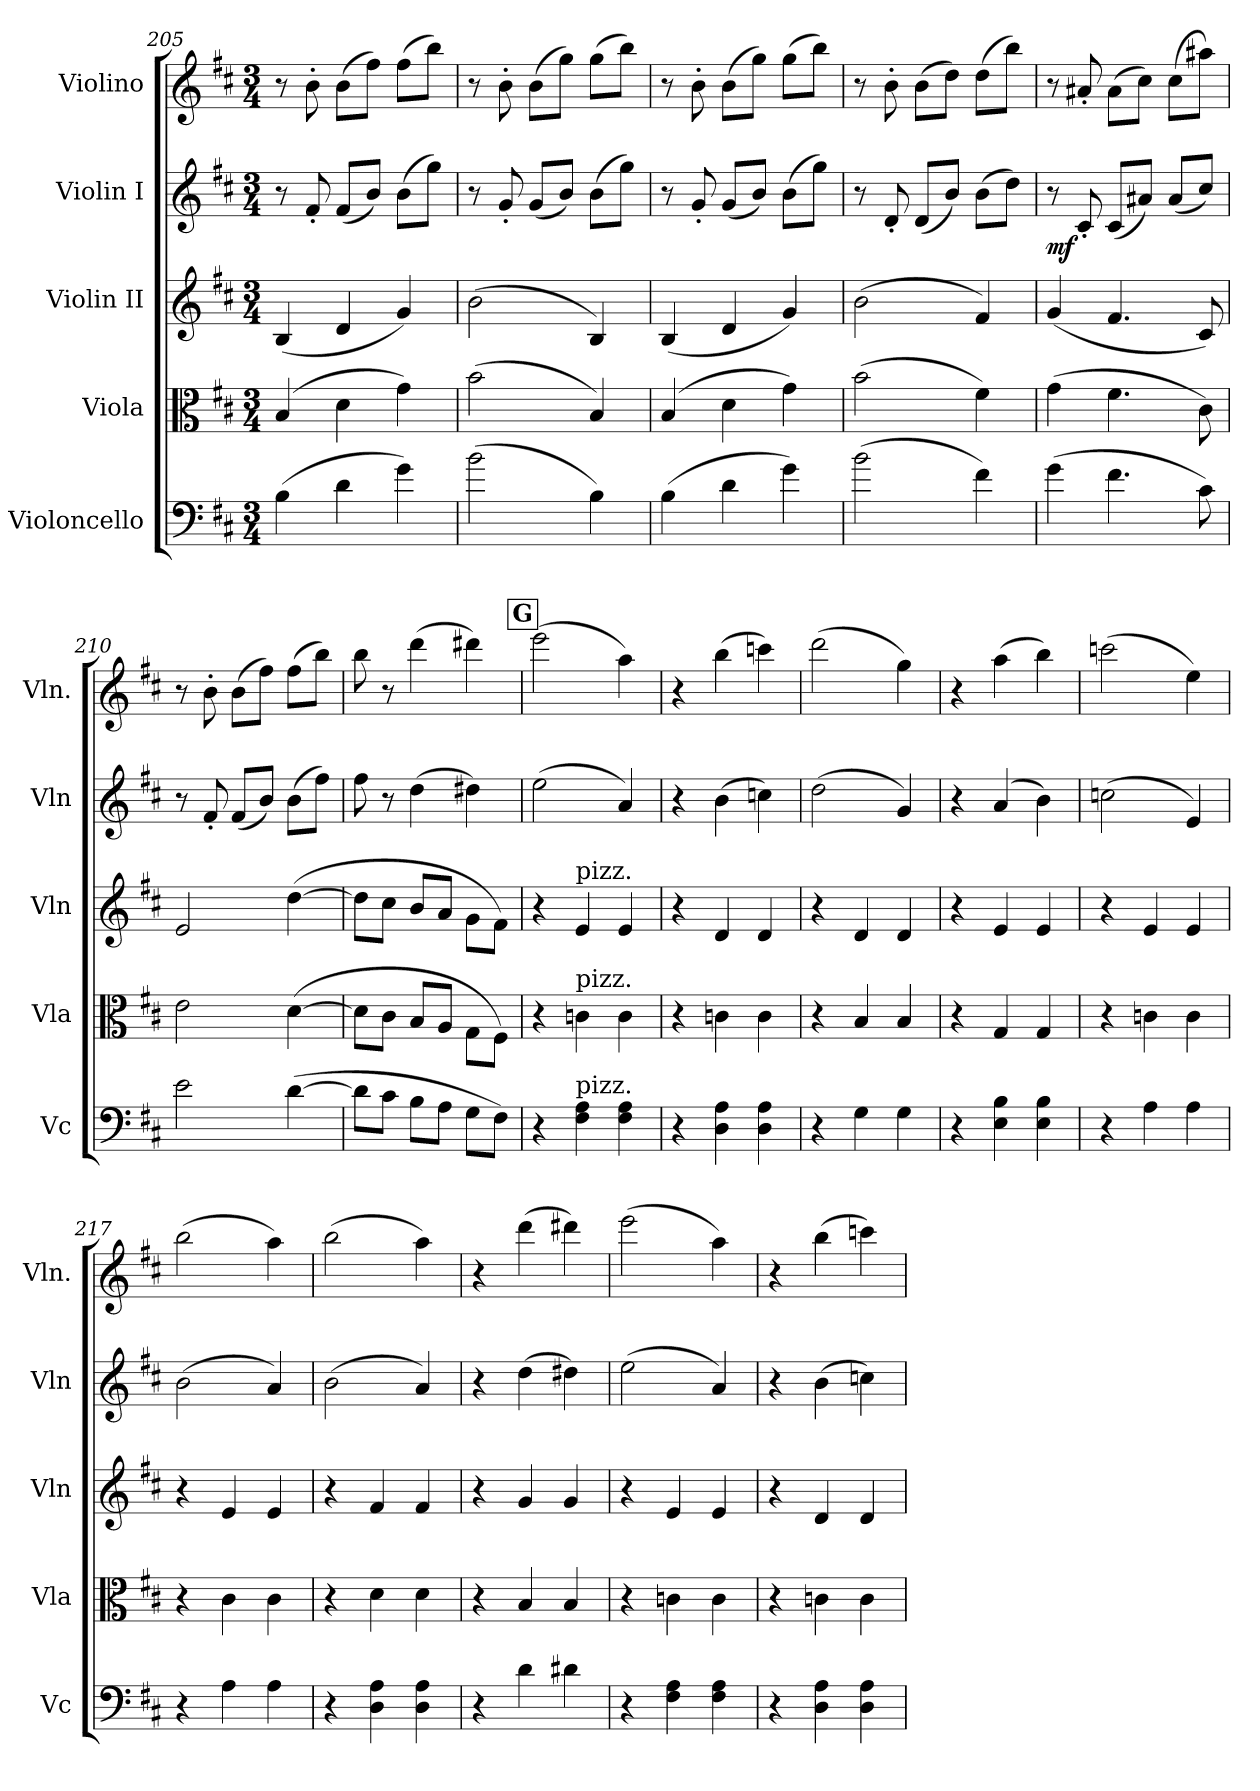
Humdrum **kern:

**kern	**kern	**kern	**kern	**dynam	**kern
*part5	*part4	*part3	*part2	*part2	*part1
*staff5	*staff4	*staff3	*staff2	*staff2	*staff1
*I"Violoncello	*I"Viola	*I"Violin II	*I"Violin I	*	*I"Violino
*I'Vc	*I'Vla	*I'Vln	*I'Vln	*	*I'Vln.
!!LO:LB:g=z
*clefF4	*clefC3	*clefG2	*clefG2	*	*clefG2
*k[f#c#]	*k[f#c#]	*k[f#c#]	*k[f#c#]	*	*k[f#c#]
*M3/4	*M3/4	*M3/4	*M3/4	*	*M3/4
=205	=205	=205	=205	=205	=205
(4B\	(4B/	(4B/	8r	.	8r
.	.	.	8f#'/	.	8b'\
4d\	4d\	4d/	(8f#/L	.	(8b\L
.	.	.	8b/J)	.	8ff#\J)
4g\)	4g\)	4g/)	(8b\L	.	(8ff#\L
.	.	.	8gg\J)	.	8bb\J)
=206	=206	=206	=206	=206	=206
(2b\	(2b\	(2b\	8r	.	8r
.	.	.	8g'/	.	8b'\
.	.	.	(8g/L	.	(8b\L
.	.	.	8b/J)	.	8gg\J)
4B\)	4B/)	4B/)	(8b\L	.	(8gg\L
.	.	.	8gg\J)	.	8bb\J)
=207	=207	=207	=207	=207	=207
(4B\	(4B/	(4B/	8r	.	8r
.	.	.	8g'/	.	8b'\
4d\	4d\	4d/	(8g/L	.	(8b\L
.	.	.	8b/J)	.	8gg\J)
4g\)	4g\)	4g/)	(8b\L	.	(8gg\L
.	.	.	8gg\J)	.	8bb\J)
=208	=208	=208	=208	=208	=208
(2b\	(2b\	(2b\	8r	.	8r
.	.	.	8d'/	.	8b'\
.	.	.	(8d/L	.	(8b\L
.	.	.	8b/J)	.	8dd\J)
4f#\)	4f#\)	4f#/)	(8b\L	.	(8dd\L
.	.	.	8dd\J)	.	8bb\J)
=209	=209	=209	=209	=209	=209
!	!	!	!	!LO:DY:b	!
(4g\	(4g\	(4g/	8r	mf	8r
.	.	.	8c#'/	.	8a#X'/
4.f#\	4.f#\	4.f#/	(8c#/L	.	(8a#\L
.	.	.	8a#X/J)	.	8cc#\J)
.	.	.	(8a#/L	.	(8cc#\L
8c#\)	8c#\)	8c#/)	8cc#/J)	.	8aa#X\J)
!!LO:PB:g=z
=210	=210	=210	=210	=210	=210
2e\	2e\	2e/	8r	.	8r
.	.	.	8f#'/	.	8b'\
.	.	.	(8f#/L	.	(8b\L
.	.	.	8b/J)	.	8ff#\J)
([4d\	([4d\	([4dd\	(8b\L	.	(8ff#\L
.	.	.	8ff#\J)	.	8bb\J)
=211	=211	=211	=211	=211	=211
8d\L]	8d\L]	8dd\L]	8ff#\	.	8bb\
8c#\J	8c#\J	8cc#\J	8r	.	8r
8B\L	8B/L	8b/L	(4dd\	.	(4ddd\
8A\J	8A/J	8a/J	.	.	.
8G\L	8G\L	8g\L	4dd#X\)	.	4ddd#X\)
8F#\J)	8F#\J)	8f#\J)	.	.	.
!!LO:REH:place=s1:a:B:fs=14:t=G
=212	=212	=212	=212	=212	=212
4r	4r	4r	(2ee\	.	(2eee\
!	!	!LO:TX:a:t=pizz.	!	!	!
!	!LO:TX:a:t=pizz.	!	!	!	!
!LO:TX:a:t=pizz.	!	!	!	!	!
4F#\ 4A\	4cn\	4e/	.	.	.
4F#\ 4A\	4c\	4e/	4a/)	.	4aa\)
=213	=213	=213	=213	=213	=213
4r	4r	4r	4r	.	4r
4D\ 4A\	4cn\	4d/	(4b\	.	(4bb\
4D\ 4A\	4c\	4d/	4ccn\)	.	4cccn\)
=214	=214	=214	=214	=214	=214
4r	4r	4r	(2dd\	.	(2ddd\
4G\	4B/	4d/	.	.	.
4G\	4B/	4d/	4g/)	.	4gg\)
=215	=215	=215	=215	=215	=215
4r	4r	4r	4r	.	4r
4E\ 4B\	4G/	4e/	(4a/	.	(4aa\
4E\ 4B\	4G/	4e/	4b\)	.	4bb\)
=216	=216	=216	=216	=216	=216
4r	4r	4r	(2ccn\	.	(2cccn\
4A\	4cn\	4e/	.	.	.
4A\	4c\	4e/	4e/)	.	4ee\)
=217	=217	=217	=217	=217	=217
4r	4r	4r	(2b\	.	(2bb\
4A\	4c#\	4e/	.	.	.
4A\	4c#\	4e/	4a/)	.	4aa\)
=218	=218	=218	=218	=218	=218
4r	4r	4r	(2b\	.	(2bb\
4D\ 4A\	4d\	4f#/	.	.	.
4D\ 4A\	4d\	4f#/	4a/)	.	4aa\)
!!LO:LB:g=z
=219	=219	=219	=219	=219	=219
4r	4r	4r	4r	.	4r
4d\	4B/	4g/	(4dd\	.	(4ddd\
4d#X\	4B/	4g/	4dd#X\)	.	4ddd#X\)
=220	=220	=220	=220	=220	=220
4r	4r	4r	(2ee\	.	(2eee\
4F#\ 4A\	4cn\	4e/	.	.	.
4F#\ 4A\	4c\	4e/	4a/)	.	4aa\)
=221	=221	=221	=221	=221	=221
4r	4r	4r	4r	.	4r
4D\ 4A\	4cn\	4d/	(4b\	.	(4bb\
4D\ 4A\	4c\	4d/	4ccn\)	.	4cccn\)
=	=	=	=	=	=
*-	*-	*-	*-	*-	*-
